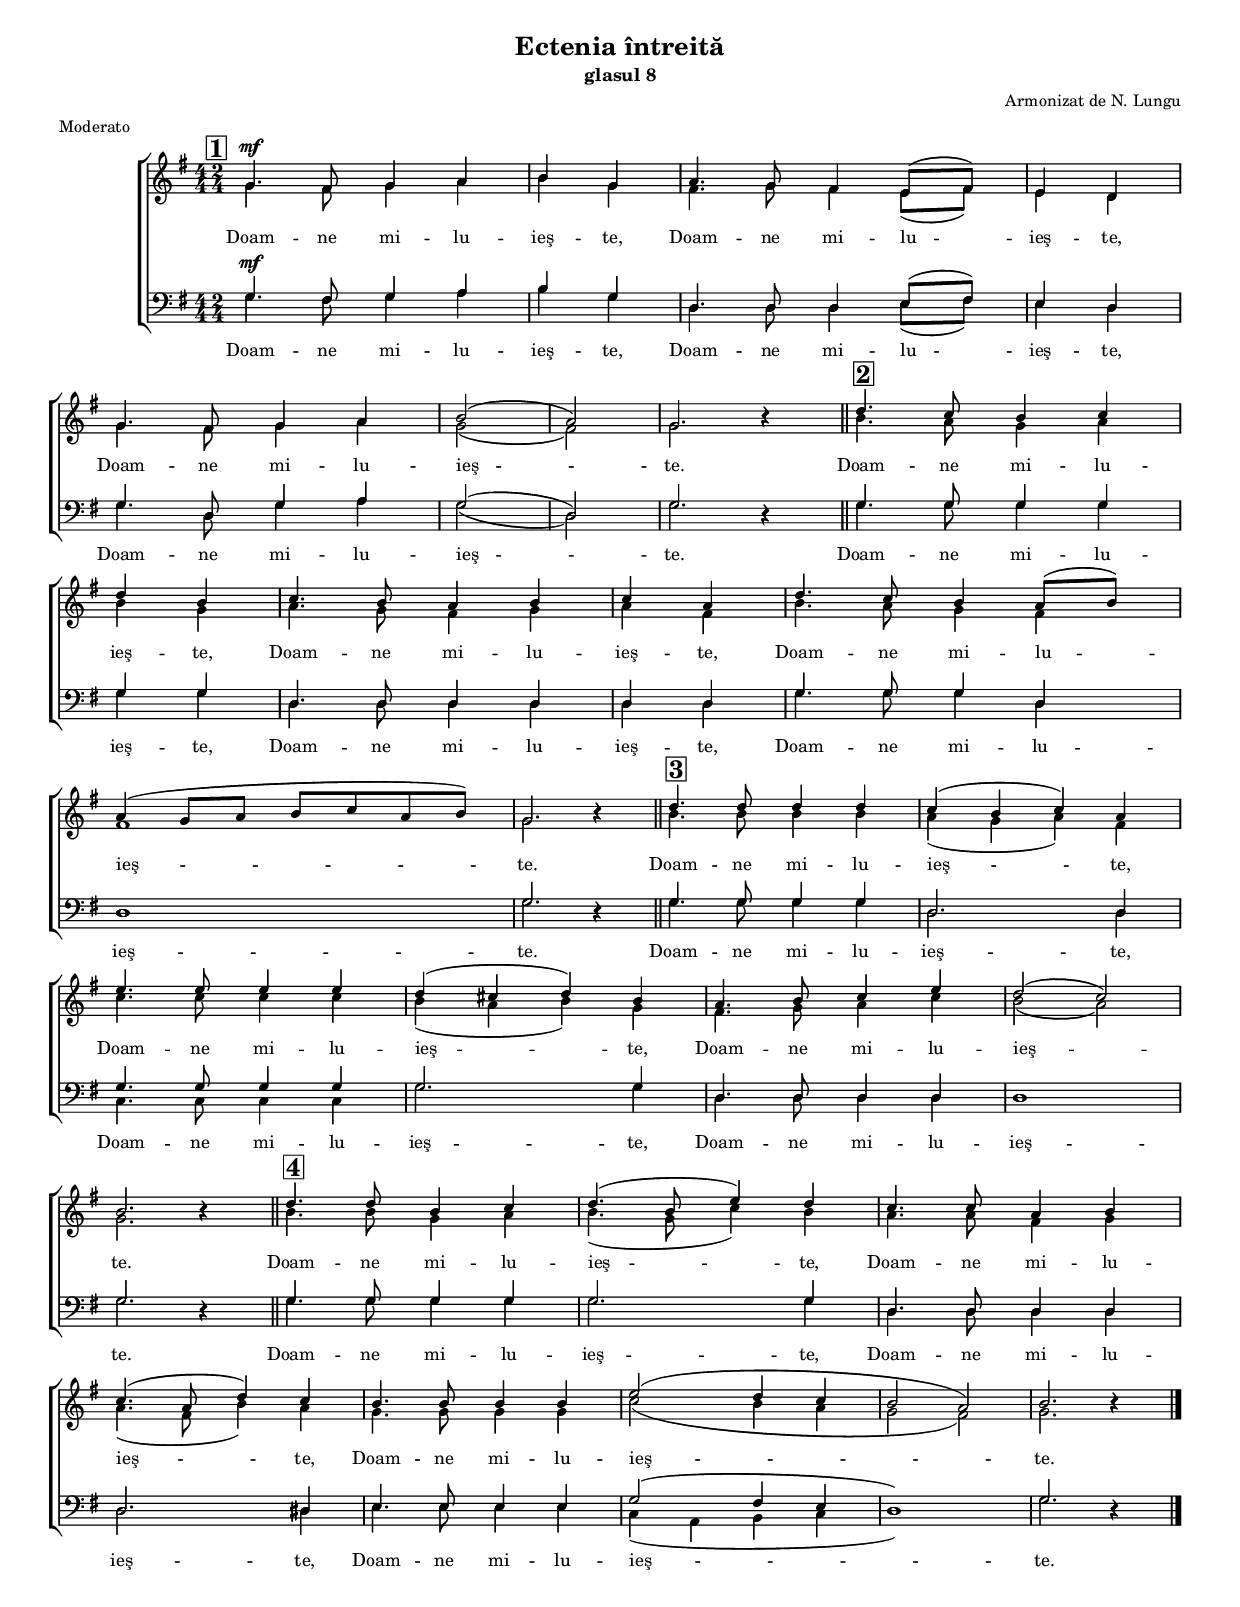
\version "2.19.80"
\include "defines.ly"
#(define myStaffSpacing 1.5)
midiTempo =
  \midi {
    \tempo 4 = 124
    }


\include "preamble.ly"

\header {
  title = "Ectenia întreită"
  subtitle = "glasul 8"
  composer = "Armonizat de N. Lungu"
  meter = "Moderato"
}

global = {
  \globalPreamble
  \key g \major
  \override Staff.TimeSignature.stencil = #ly:text-interface::print
  \override Staff.TimeSignature.text = #mixedTimeSigMarkup
  \time 2/4
}

womenWords = \lyricmode {
  Doam -- ne mi -- lu -- ieş -- te,
  Doam -- ne mi -- lu -- ieş -- te,
  Doam -- ne mi -- lu -- ieş -- te.
  Doam -- ne mi -- lu -- ieş -- te,
  Doam -- ne mi -- lu -- ieş -- te,
  Doam -- ne mi -- lu -- ieş -- te.
  Doam -- ne mi -- lu -- ieş -- te,
  Doam -- ne mi -- lu -- ieş -- te,
  Doam -- ne mi -- lu -- ieş -- te.
  Doam -- ne mi -- lu -- ieş -- te,
  Doam -- ne mi -- lu -- ieş -- te,
  Doam -- ne mi -- lu -- ieş -- te.
}

menWords = \womenWords

sopMusic = \relative c' {
  \cadenzaOn

  \prepareBox
  g'4.^\markup{\hspace #-5.0 \bold \box 1}^\mf fis8 g4 a4 \bar "|"
  b4 g4 \bar "|"
  a4. g8 fis4 e8([ fis8)] \bar "|"
  e4 d4 \bar "|"
  g4. fis8 g4 a4 \bar "|"
  b2( \bar "|"
  a2) \bar "|"
  g2. b4\rest \bar "||"

  \prepareBox
  d4.^\markup{\bold \box 2} c8 b4 c4 \bar "|"
  d4 b4 \bar "|"
  c4. b8 a4 b4 \bar "|"
  c4 a4 \bar "|"
  d4. c8 b4 a8([ b8)] \bar "|"
  a4( g8[ a8] b8[ c8 a8 b8)] \bar "|"
  g2. b4\rest \bar "||"

  \prepareBox
  d4.^\markup{\bold \box 3} d8 d4 d4 \bar "|"
  c4( b4 c4) a4 \bar "|"
  e'4. e8 e4 e4 \bar "|"
  d4( cis4 d4) b4 \bar "|"
  \accidentalStyle forget
  a4. b8 c4 e4 \bar "|"
  d2( c2) \bar "|"
  b2. b4\rest \bar "||"

  \prepareBox
  d4.^\markup{\bold \box 4} d8 b4 c4 \bar "|"
  d4.( b8 e4) d4 \bar "|"
  c4. c8 a4 b4 \bar "|"
  c4.( a8 d4) c4 \bar "|"
  b4. b8 b4 b4 \bar "|"
  e2( d4 c4 \bar "|"
  b2 a2) \bar "|"
  b2. b4\rest \bar "|."
}

altoMusic = \relative c' {
  \cadenzaOn

  g'4. fis8 g4 a4
  b4 g4
  fis4. g8 fis4 e8([ fis8)]
  e4 d4
  g4. fis8 g4 a4
  g2(
  fis2)
  g2. b4\rest

  b4. a8 g4 a4
  b4 g4
  a4. g8 fis4 g4
  a4 fis4
  b4. a8 g4 fis4
  fis1
  g2. b4\rest

  b4. b8 b4 b4
  a4( g4 a4) fis4
  c'4. c8 c4 c4
  b4( a4 b4) g4
  fis4. g8 a4 c4
  b2( a2)
  g2. b4\rest

  b4. b8 g4 a4
  b4.( g8 c4) b4
  a4. a8 fis4 g4
  a4.( fis8 b4) a4
  g4. g8 g4 g4
  c2( b4 a4
  g2 fis2)
  g2. b4\rest
}

tenorMusic = \relative c' {
  \cadenzaOn

  g4.^\mf fis8 g4 a4
  b4 g4
  d4. d8 d4 e8([ fis8)]
  e4 d4
  g4. d8 g4 a4
  g2(
  d2)
  g2. d4\rest

  g4. g8 g4 g4
  g4 g4
  d4. d8 d4 d4
  d4 d4
  g4. g8 g4 d4
  d1
  g2. d4\rest

  g4. g8 g4 g4
  d2. d4
  g4. g8 g4 g4
  g2. g4
  d4. d8 d4 d4
  d1
  g2. d4\rest

  g4. g8 g4 g4
  g2. g4
  d4. d8 d4 d4
  d2. dis4
  \accidentalStyle forget
  e4. e8 e4 e4
  g2( fis4 e4
  d1)
  g2. d4\rest
}

bassMusic = \relative c' {
  \cadenzaOn

  g4. fis8 g4 a4
  b4 g4
  d4. d8 d4 e8([ fis8)]
  e4 d4
  g4. d8 g4 a4
  g2(
  d2)
  g2. d4\rest

  g4. g8 g4 g4
  g4 g4
  d4. d8 d4 d4
  d4 d4
  g4. g8 g4 d4
  \wholeNotesOverlap
  d1
  g2. d4\rest

  g4. g8 g4 g4
  d2. d4
  c4. c8 c4 c4
  g'2. g4
  d4. d8 d4 d4
  \wholeNotesOverlap
  d1
  g2. d4\rest

  g4. g8 g4 g4
  g2. g4
  d4. d8 d4 d4
  d2. dis4
  \accidentalStyle forget
  e4. e8 e4 e4
  c4( a4 b4 c4
  \wholeNotesOverlap
  d1)
  g2. d4\rest
}

\include "two-staves.ly"
